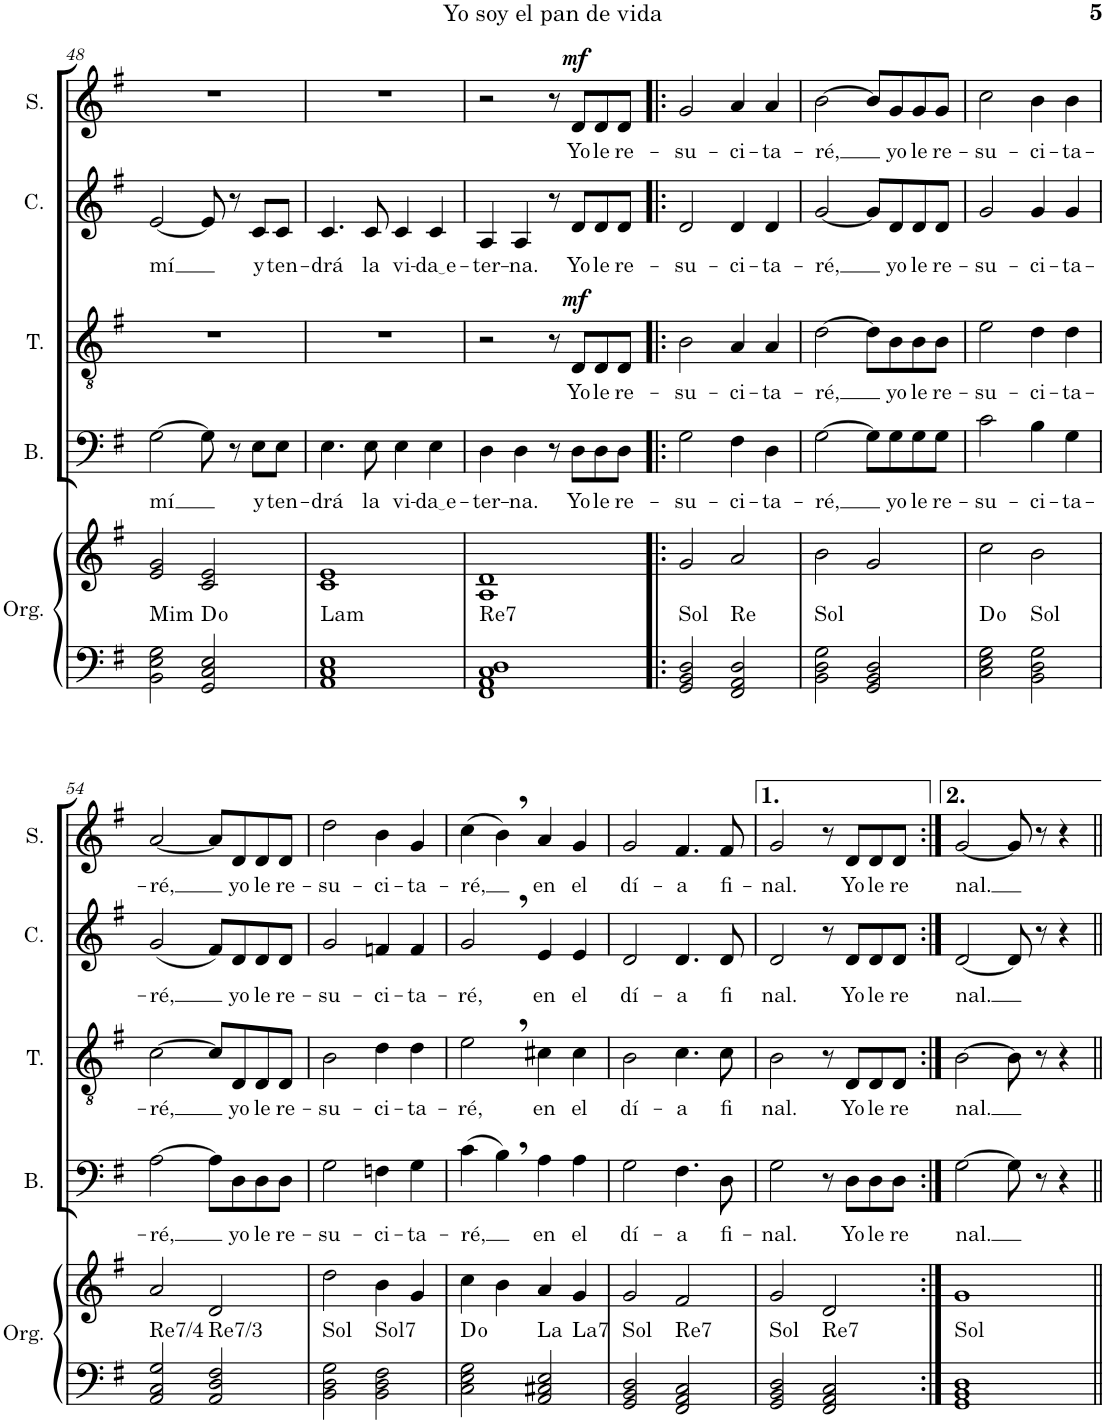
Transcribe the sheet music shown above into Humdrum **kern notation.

**kern	**kern	**harte	**kern	**text	**kern	**text	**dynam	**kern	**text	**kern	**text	**dynam
*part5	*part5	*part5	*part4	*part4	*part3	*part3	*part3	*part2	*part2	*part1	*part1	*part1
*staff6	*staff5	*	*staff4	*staff4	*staff3	*staff3	*staff3	*staff2	*staff2	*staff1	*staff1	*staff1
*I"Órgano	*	*	*I"Bajo	*	*I"Tenor	*	*	*I"Contralto	*	*I"Soprano	*	*
*	*	*	*I'B.	*	*I'T.	*	*	*I'C.	*	*I'S.	*	*
!!LO:PB:g=z
*clefF4	*clefG2	*	*clefF4	*	*clefGv2	*	*	*clefG2	*	*clefG2	*	*
*k[f#]	*k[f#]	*	*k[f#]	*	*k[f#]	*	*	*k[f#]	*	*k[f#]	*	*
*M4/4	*M4/4	*	*M4/4	*	*M4/4	*	*	*M4/4	*	*M4/4	*	*
*met(c)	*met(c)	*	*met(c)	*	*met(c)	*	*	*met(c)	*	*met(c)	*	*
=48	=48	=48	=48	=48	=48	=48	=48	=48	=48	=48	=48	=48
!	!	!LO:H:kt=Mim	!	!LO:LY:b	!	!	!	!	!LO:LY:b	!	!	!
2BB\ 2E\ 2G\	2e/ 2g/	N	[2G\	mí	1r	.	.	[2e/	mí	1r	.	.
2GG/ 2C/ 2E/	2c/ 2e/	D:dim	8G\]	.	.	.	.	8e/]	.	.	.	.
.	.	.	8r	.	.	.	.	8r	.	.	.	.
!	!	!	!	!LO:LY:b	!	!	!	!	!LO:LY:b	!	!	!
.	.	.	8E\L	y	.	.	.	8c/L	y	.	.	.
!	!	!	!	!LO:LY:b	!	!	!	!	!LO:LY:b	!	!	!
.	.	.	8E\J	ten-	.	.	.	8c/J	ten-	.	.	.
=49	=49	=49	=49	=49	=49	=49	=49	=49	=49	=49	=49	=49
!	!	!LO:H:kt=Lam	!	!LO:LY:b	!	!	!	!	!LO:LY:b	!	!	!
1AA 1C 1E	1c 1e	N	4.E\	-drá	1r	.	.	4.c/	-drá	1r	.	.
!	!	!	!	!LO:LY:b	!	!	!	!	!LO:LY:b	!	!	!
.	.	.	8E\	la	.	.	.	8c/	la	.	.	.
!	!	!	!	!LO:LY:b	!	!	!	!	!LO:LY:b	!	!	!
.	.	.	4E\	vi-	.	.	.	4c/	vi-	.	.	.
!	!	!	!	!LO:LY:b	!	!	!	!	!LO:LY:b	!	!	!
.	.	.	4E\	da e	.	.	.	4c/	da e	.	.	.
=50	=50	=50	=50	=50	=50	=50	=50	=50	=50	=50	=50	=50
!	!	!LO:H:kt=Re7	!	!LO:LY:b	!	!	!	!	!LO:LY:b	!	!	!
1FF# 1AA 1C 1D	1A 1d	N	4D\	-ter-	2r	.	.	4A/	-ter-	2r	.	.
!	!	!	!	!LO:LY:b	!	!	!	!	!LO:LY:b	!	!	!
.	.	.	4D\	-na.	.	.	.	4A/	-na.	.	.	.
.	.	.	8r	.	8r	.	.	8r	.	8r	.	.
!	!	!	!	!LO:LY:b	!	!LO:LY:b	!LO:DY:a	!	!LO:LY:b	!	!LO:LY:b	!LO:DY:a
.	.	.	8D\L	Yo	8D/L	Yo	mf	8d/L	Yo	8d/L	Yo	mf
!	!	!	!	!LO:LY:b	!	!LO:LY:b	!	!	!LO:LY:b	!	!LO:LY:b	!
.	.	.	8D\	le	8D/	le	.	8d/	le	8d/	le	.
!	!	!	!	!LO:LY:b	!	!LO:LY:b	!	!	!LO:LY:b	!	!LO:LY:b	!
.	.	.	8D\J	re-	8D/J	re-	.	8d/J	re-	8d/J	re-	.
=51!|:	=51!|:	=51!|:	=51!|:	=51!|:	=51!|:	=51!|:	=51!|:	=51!|:	=51!|:	=51!|:	=51!|:	=51!|:
!	!	!LO:H:kt=Sol	!	!LO:LY:b	!	!LO:LY:b	!	!	!LO:LY:b	!	!LO:LY:b	!
2GG/ 2BB/ 2D/	2g/	N	2G\	-su-	2B\	-su-	.	2d/	-su-	2g/	-su-	.
!	!	!LO:H:kt=Re	!	!LO:LY:b	!	!LO:LY:b	!	!	!LO:LY:b	!	!LO:LY:b	!
2FF#/ 2AA/ 2D/	2a/	N	4F#\	-ci-	4A/	-ci-	.	4d/	-ci-	4a/	-ci-	.
!	!	!	!	!LO:LY:b	!	!LO:LY:b	!	!	!LO:LY:b	!	!LO:LY:b	!
.	.	.	4D\	-ta-	4A/	-ta-	.	4d/	-ta-	4a/	-ta-	.
=52	=52	=52	=52	=52	=52	=52	=52	=52	=52	=52	=52	=52
!	!	!LO:H:kt=Sol	!	!LO:LY:b	!	!LO:LY:b	!	!	!LO:LY:b	!	!LO:LY:b	!
2BB\ 2D\ 2G\	2b\	N	[2G\	-ré,	[2d\	-ré,	.	[2g/	-ré,	[2b\	-ré,	.
2GG/ 2BB/ 2D/	2g/	.	8G\L]	.	8d\L]	.	.	8g/L]	.	8b/L]	.	.
!	!	!	!	!LO:LY:b	!	!LO:LY:b	!	!	!LO:LY:b	!	!LO:LY:b	!
.	.	.	8G\	yo	8B\	yo	.	8d/	yo	8g/	yo	.
!	!	!	!	!LO:LY:b	!	!LO:LY:b	!	!	!LO:LY:b	!	!LO:LY:b	!
.	.	.	8G\	le	8B\	le	.	8d/	le	8g/	le	.
!	!	!	!	!LO:LY:b	!	!LO:LY:b	!	!	!LO:LY:b	!	!LO:LY:b	!
.	.	.	8G\J	re-	8B\J	re-	.	8d/J	re-	8g/J	re-	.
=53	=53	=53	=53	=53	=53	=53	=53	=53	=53	=53	=53	=53
!	!	!	!	!LO:LY:b	!	!LO:LY:b	!	!	!LO:LY:b	!	!LO:LY:b	!
2C\ 2E\ 2G\	2cc\	D:dim	2c\	-su-	2e\	-su-	.	2g/	-su-	2cc\	-su-	.
!	!	!LO:H:kt=Sol	!	!LO:LY:b	!	!LO:LY:b	!	!	!LO:LY:b	!	!LO:LY:b	!
2BB\ 2D\ 2G\	2b\	N	4B\	-ci-	4d\	-ci-	.	4g/	-ci-	4b\	-ci-	.
!	!	!	!	!LO:LY:b	!	!LO:LY:b	!	!	!LO:LY:b	!	!LO:LY:b	!
.	.	.	4G\	-ta-	4d\	-ta-	.	4g/	-ta-	4b\	-ta-	.
!!LO:LB:g=z
=54	=54	=54	=54	=54	=54	=54	=54	=54	=54	=54	=54	=54
!	!	!LO:H:kt=Re7/4	!	!LO:LY:b	!	!LO:LY:b	!	!	!LO:LY:b	!	!LO:LY:b	!
2AA/ 2C/ 2G/	2a/	N	[2A\	-ré,	[2c\	-ré,	.	(2g/	-ré,	[2a/	-ré,	.
!	!	!LO:H:kt=Re7/3	!	!	!	!	!	!	!	!	!	!
2AA/ 2D/ 2F#/	2d/	N	8A\L]	.	8c/L]	.	.	8f#/L)	.	8a/L]	.	.
!	!	!	!	!LO:LY:b	!	!LO:LY:b	!	!	!LO:LY:b	!	!LO:LY:b	!
.	.	.	8D\	yo	8D/	yo	.	8d/	yo	8d/	yo	.
!	!	!	!	!LO:LY:b	!	!LO:LY:b	!	!	!LO:LY:b	!	!LO:LY:b	!
.	.	.	8D\	le	8D/	le	.	8d/	le	8d/	le	.
!	!	!	!	!LO:LY:b	!	!LO:LY:b	!	!	!LO:LY:b	!	!LO:LY:b	!
.	.	.	8D\J	re-	8D/J	re-	.	8d/J	re-	8d/J	re-	.
=55	=55	=55	=55	=55	=55	=55	=55	=55	=55	=55	=55	=55
!	!	!LO:H:kt=Sol	!	!LO:LY:b	!	!LO:LY:b	!	!	!LO:LY:b	!	!LO:LY:b	!
2BB\ 2D\ 2G\	2dd\	N	2G\	-su-	2B\	-su-	.	2g/	-su-	2dd\	-su-	.
!	!	!LO:H:kt=Sol7	!	!LO:LY:b	!	!LO:LY:b	!	!	!LO:LY:b	!	!LO:LY:b	!
2BB\ 2D\ 2F#\	4b\	N	4Fn\	-ci-	4d\	-ci-	.	4fn/	-ci-	4b\	-ci-	.
!	!	!	!	!LO:LY:b	!	!LO:LY:b	!	!	!LO:LY:b	!	!LO:LY:b	!
.	4g/	.	4G\	-ta-	4d\	-ta-	.	4f/	-ta-	4g/	-ta-	.
=56	=56	=56	=56	=56	=56	=56	=56	=56	=56	=56	=56	=56
!	!	!	!	!LO:LY:b	!	!LO:LY:b	!	!	!LO:LY:b	!	!LO:LY:b	!
2C\ 2E\ 2G\	4cc\	D:dim	(4c\	-ré,	2e,\	-ré,	.	2g,/	-ré,	(4cc\	-ré,	.
.	4b\	.	4B,\)	.	.	.	.	.	.	4b,\)	.	.
!	!	!LO:H:n=1:kt=La	!	!LO:LY:b	!	!LO:LY:b	!	!	!LO:LY:b	!	!LO:LY:b	!
!	!	!LO:H:n=2:kt=La7	!	!	!	!	!	!	!	!	!	!
2AA/ 2C#X/ 2E/	4a/	N N	4A\	en	4c#X\	en	.	4e/	en	4a/	en	.
!	!	!	!	!LO:LY:b	!	!LO:LY:b	!	!	!LO:LY:b	!	!LO:LY:b	!
.	4g/	.	4A\	el	4c#\	el	.	4e/	el	4g/	el	.
=57	=57	=57	=57	=57	=57	=57	=57	=57	=57	=57	=57	=57
!	!	!LO:H:kt=Sol	!	!LO:LY:b	!	!LO:LY:b	!	!	!LO:LY:b	!	!LO:LY:b	!
2GG/ 2BB/ 2D/	2g/	N	2G\	dí-	2B\	dí-	.	2d/	dí-	2g/	dí-	.
!	!	!LO:H:kt=Re7	!	!LO:LY:b	!	!LO:LY:b	!	!	!LO:LY:b	!	!LO:LY:b	!
2FF#/ 2AA/ 2C/	2f#/	N	4.F#\	-a	4.c\	-a	.	4.d/	-a	4.f#/	-a	.
!	!	!	!	!LO:LY:b	!	!LO:LY:b	!	!	!LO:LY:b	!	!LO:LY:b	!
.	.	.	8D\	fi-	8c\	fi	.	8d/	fi	8f#/	fi-	.
=58	=58	=58	=58	=58	=58	=58	=58	=58	=58	=58	=58	=58
!	!	!LO:H:kt=Sol	!	!LO:LY:b	!	!LO:LY:b	!	!	!LO:LY:b	!	!LO:LY:b	!
2GG/ 2BB/ 2D/	2g/	N	2G\	-nal.	2B\	-nal.	.	2d/	-nal.	2g/	-nal.	.
!	!	!LO:H:kt=Re7	!	!	!	!	!	!	!	!	!	!
2FF#/ 2AA/ 2C/	2d/	N	8r	.	8r	.	.	8r	.	8r	.	.
!	!	!	!	!LO:LY:b	!	!LO:LY:b	!	!	!LO:LY:b	!	!LO:LY:b	!
.	.	.	8D\L	Yo	8D/L	Yo	.	8d/L	Yo	8d/L	Yo	.
!	!	!	!	!LO:LY:b	!	!LO:LY:b	!	!	!LO:LY:b	!	!LO:LY:b	!
.	.	.	8D\	le	8D/	le	.	8d/	le	8d/	le	.
!	!	!	!	!LO:LY:b	!	!LO:LY:b	!	!	!LO:LY:b	!	!LO:LY:b	!
.	.	.	8D\J	re	8D/J	re	.	8d/J	re	8d/J	re	.
=59:|!	=59:|!	=59:|!	=59:|!	=59:|!	=59:|!	=59:|!	=59:|!	=59:|!	=59:|!	=59:|!	=59:|!	=59:|!
!	!	!LO:H:kt=Sol	!	!LO:LY:b	!	!LO:LY:b	!	!	!LO:LY:b	!	!LO:LY:b	!
1GG 1BB 1D	1g	N	[2G\	nal.	[2B\	nal.	.	[2d/	nal.	[2g/	nal.	.
.	.	.	8G\]	.	8B\]	.	.	8d/]	.	8g/]	.	.
.	.	.	8r	.	8r	.	.	8r	.	8r	.	.
.	.	.	4r	.	4r	.	.	4r	.	4r	.	.
=||	=||	=||	=||	=||	=||	=||	=||	=||	=||	=||	=||	=||
*-	*-	*-	*-	*-	*-	*-	*-	*-	*-	*-	*-	*-
